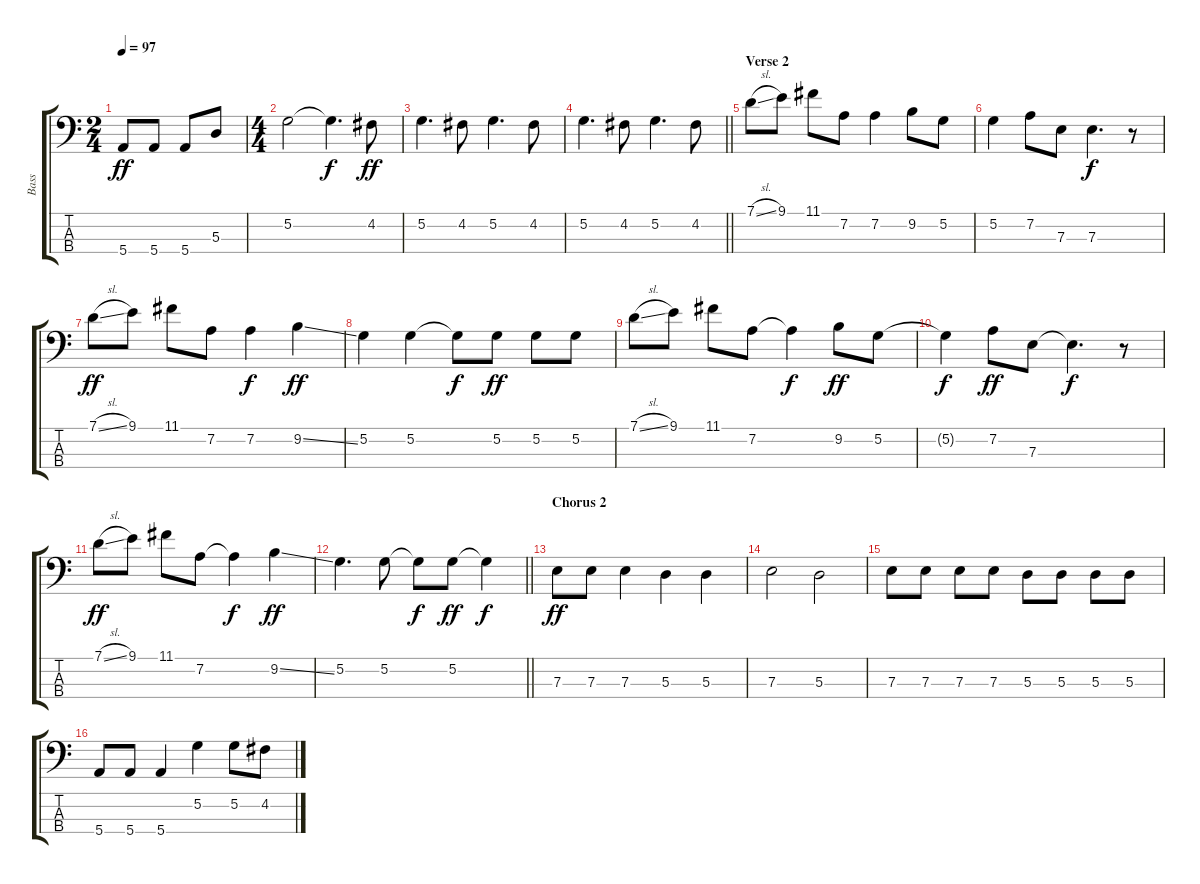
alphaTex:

\track ("Bass" "Bass") {instrument electricbassfinger}
\staff {score tabs}
\tuning (G2 D2 A1 E1) {hide}
\ts (2 4)
\tempo 97
\clef f4
\ks c
5.4.8{dy ff} 5.4.8 5.4.8 5.3.8 |
\ts (4 4)
5.2.2 5.2{t}.4{d dy f} 4.2.8{dy ff} |
5.2.4{d} 4.2.8 5.2.4{d} 4.2.8 |
\barLineRight lightlight
5.2.4{d} 4.2.8 5.2.4{d} 4.2.8 |
\section ("" "Verse 2")
7.1{sl}.8 9.1.8 11.1.8 7.2.8 7.2.4 9.2.8 5.2.8 |
5.2.4 7.2.8 7.3.8 7.3.4{d dy f} r.8 |
7.1{sl}.8{dy ff} 9.1.8 11.1.8 7.2.8 7.2.4{dy f} 9.2{ss}.4{dy ff} |
5.2.4 5.2.4 5.2{t}.8{dy f} 5.2.8{dy ff} 5.2.8 5.2.8 |
7.1{sl}.8 9.1.8 11.1.8 7.2.8 7.2{t}.4{dy f} 9.2.8{dy ff} 5.2.8 |
5.2{t}.4{dy f} 7.2.8{dy ff} 7.3.8 7.3{t}.4{d dy f} r.8 |
7.1{sl}.8{dy ff} 9.1.8 11.1.8 7.2.8 7.2{t}.4{dy f} 9.2{ss}.4{dy ff} |
\barLineRight lightlight
5.2.4{d} 5.2.8 5.2{t}.8{dy f} 5.2.8{dy ff} 5.2{t}.4{dy f} |
\section ("" "Chorus 2")
7.3.8{dy ff} 7.3.8 7.3.4 5.3.4 5.3.4 |
7.3.2 5.3.2 |
7.3.8 7.3.8 7.3.8 7.3.8 5.3.8 5.3.8 5.3.8 5.3.8 |
5.4.8 5.4.8 5.4.4 5.2.4 5.2.8 4.2.8
